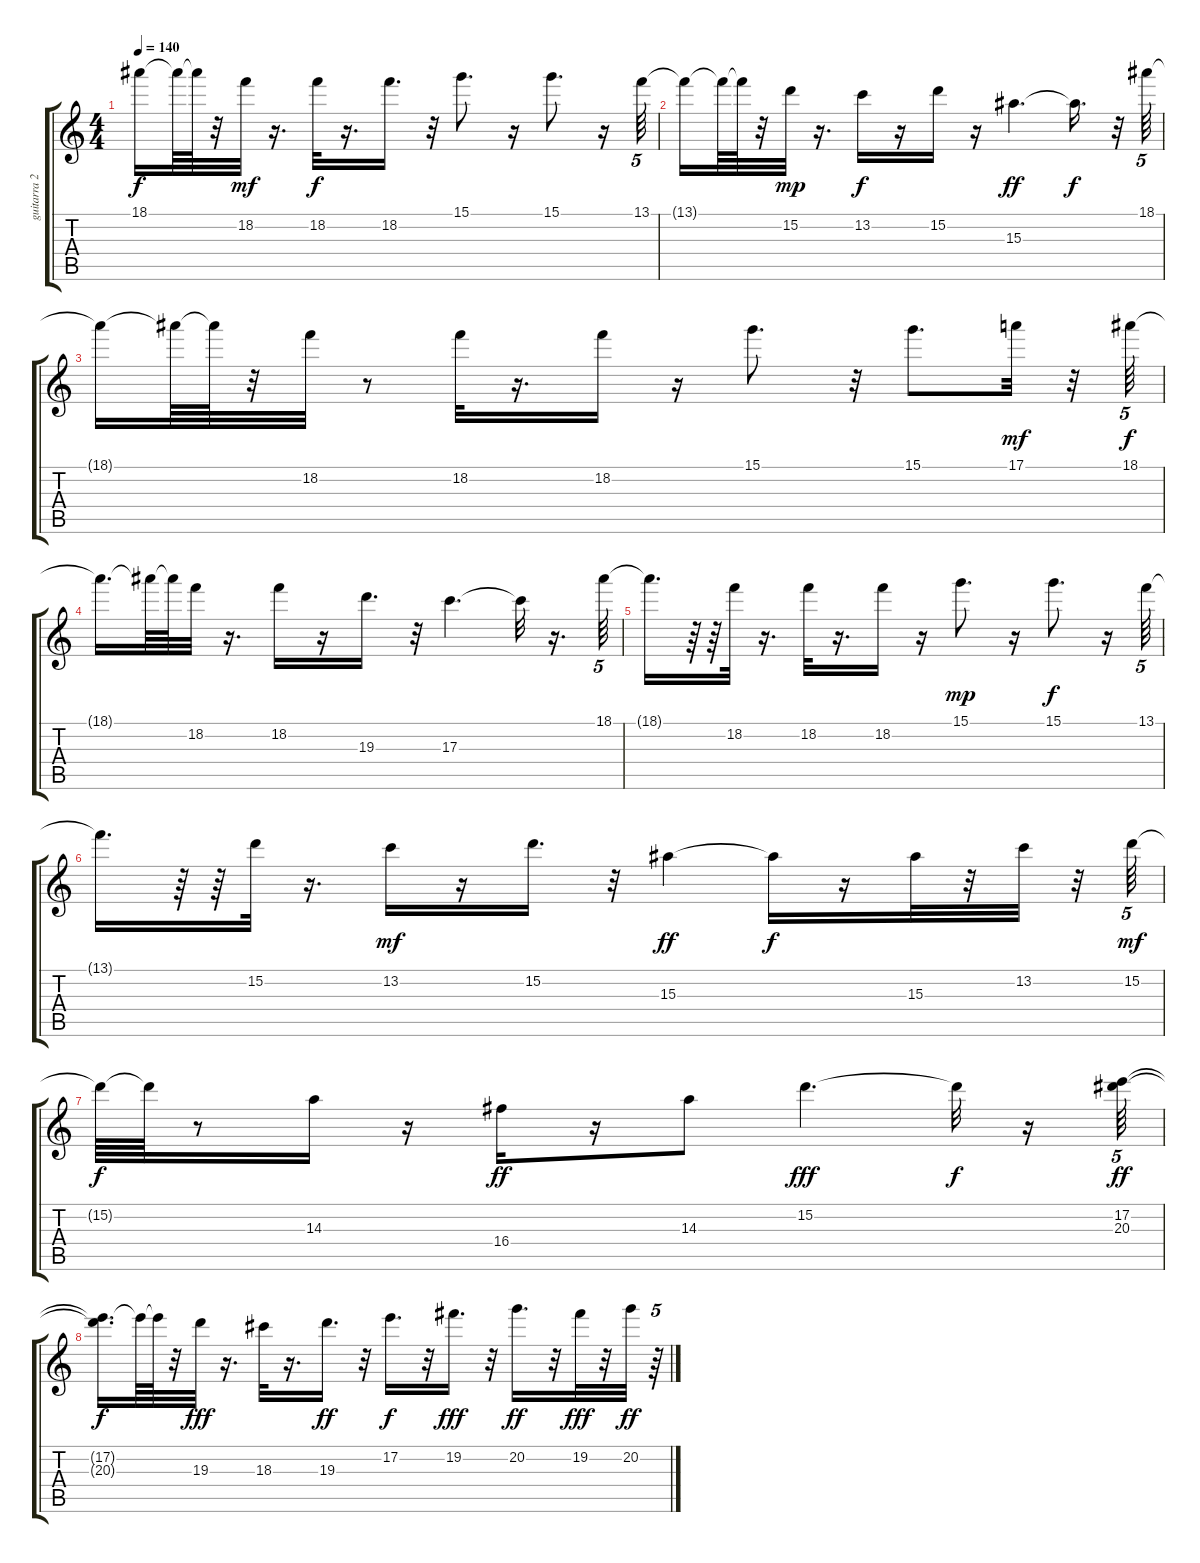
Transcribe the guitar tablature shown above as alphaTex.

\track ("guitarra 2" "guitarra 2") {instrument acousticguitarsteel}
\staff {score tabs}
\tuning (E4 B3 G3 D3 A2 E2) {hide}
\ts (4 4)
\tempo 140
\clef g2
\ks c
18.1{t}.16{dy f} 18.1{t}.64 18.1{t}.64 r.32 18.2.32{dy mf} r.16{d} 18.2.32{dy f} r.16{d} 18.2.16{d} r.32 15.1.8{d} r.16 15.1.8{d} r.16 13.1.64{tu (5 4)} |
13.1{t}.16 13.1{t}.64 13.1{t}.64 r.32 15.2.32{dy mp} r.16{d} 13.2.16{dy f} r.16 15.2.16 r.16 15.3.4{d dy ff} 15.3{t}.16{d dy f} r.32 18.1.64{tu (5 4)} |
18.1{t}.16 18.1{t}.64 18.1{t}.64 r.32 18.2.32 r.8 18.2.32 r.16{d} 18.2.16 r.16 15.1.8{d} r.32 15.1.8{d} 17.1.32{dy mf} r.32 18.1.64{tu (5 4) dy f} |
18.1{t}.16{d} 18.1{t}.64 18.1{t}.64 18.2.32 r.16{d} 18.2.16 r.16 19.3.16{d} r.32 17.3.4{d} 17.3{t}.32 r.16{d} 18.1.64{tu (5 4)} |
18.1{t}.16{d} r.64 r.64 18.2.32 r.16{d} 18.2.32 r.16{d} 18.2.16 r.16 15.1.8{d dy mp} r.16 15.1.8{d dy f} r.16 13.1.64{tu (5 4)} |
13.1{t}.16{d} r.64 r.64 15.2.32 r.16{d} 13.2.16{dy mf} r.16 15.2.16{d} r.32 15.3.4{dy ff} 15.3{t}.16{dy f} r.16 15.3.32 r.32 13.2.32 r.32 15.2.64{tu (5 4) dy mf} |
15.2{t}.64{dy f} 15.2{t}.64 r.8 14.3.16 r.16 16.4.16{dy ff} r.16 14.3.8 15.2.4{d dy fff} 15.2{t}.32{dy f} r.16 (17.2 20.3).64{tu (5 4) dy ff} |
(17.2{t} 20.3{t}).16{d dy f} 17.2{t}.64 17.2{t}.64 r.32 19.3.32{dy fff} r.16{d} 18.3.32 r.16{d} 19.3.16{d dy ff} r.32 17.2.16{d dy f} r.32 19.2.16{d dy fff} r.32 20.2.16{d dy ff} r.32 19.2.32{dy fff} r.32 20.2.32{dy ff} r.64{tu (5 4)}
